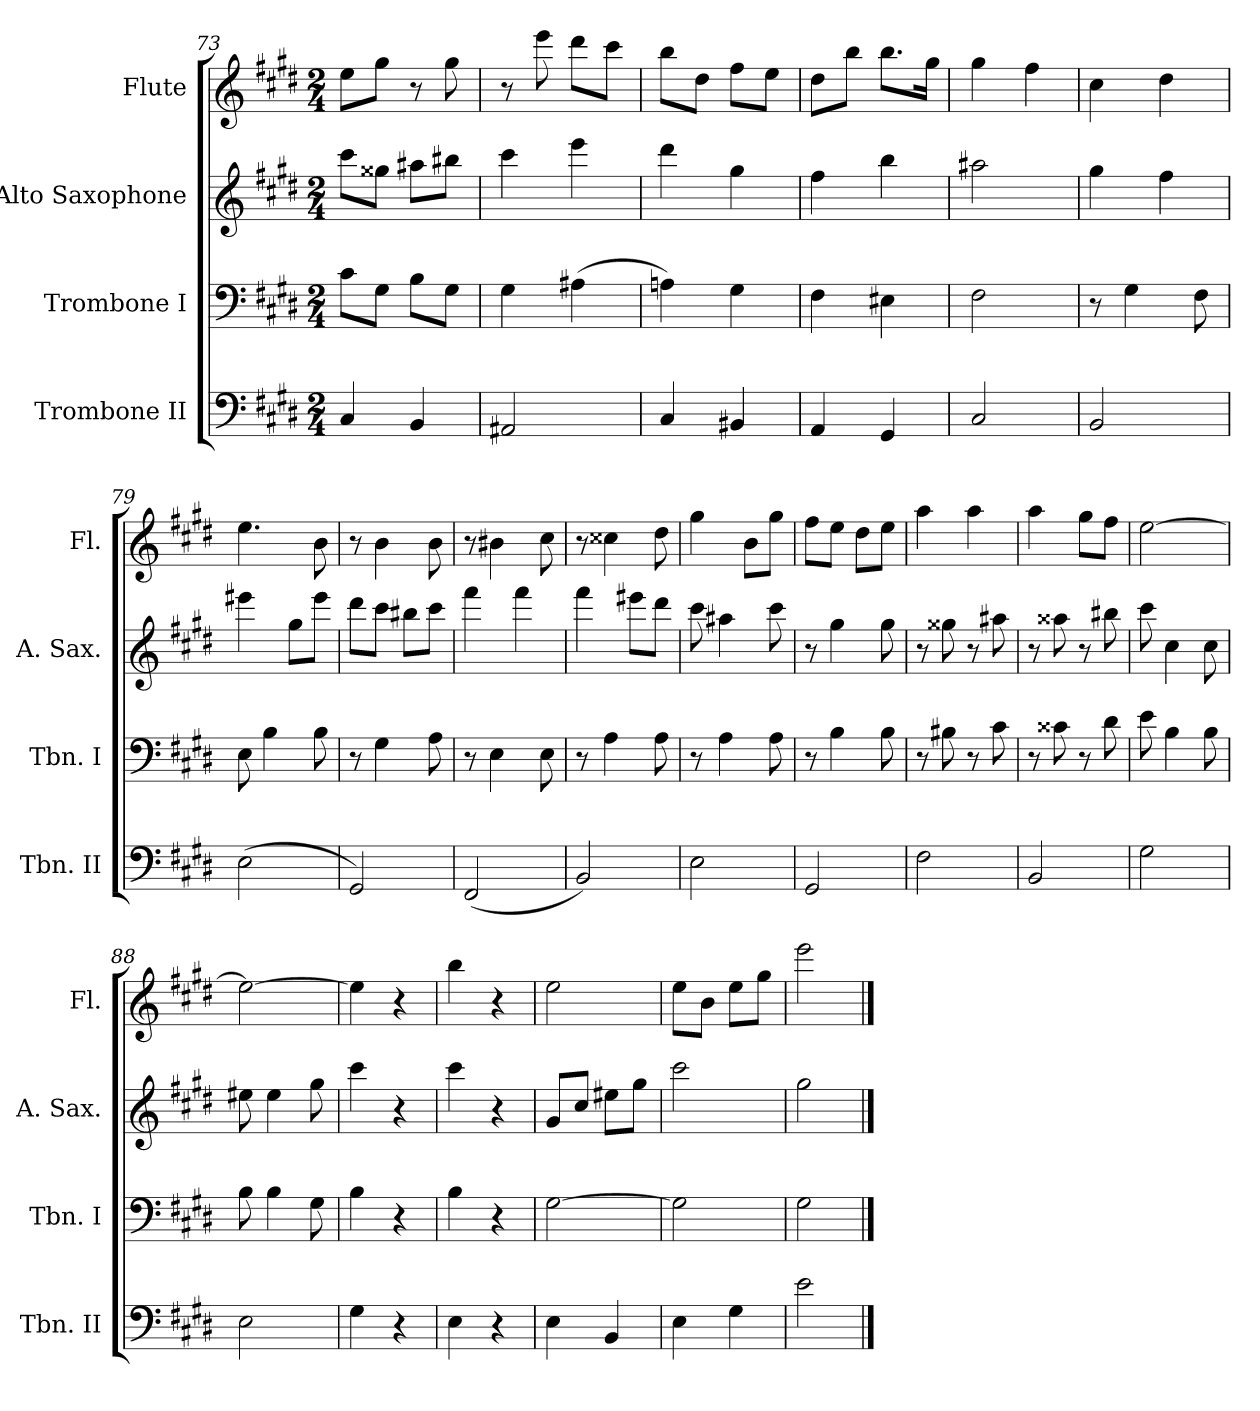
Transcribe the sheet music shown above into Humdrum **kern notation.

**kern	**kern	**kern	**kern
*part4	*part3	*part2	*part1
*staff4	*staff3	*staff2	*staff1
*I"Trombone II	*I"Trombone I	*I"Alto Saxophone	*I"Flute
*I'Tbn. II	*I'Tbn. I	*I'A. Sax.	*I'Fl.
*clefF4	*clefF4	*clefG2	*clefG2
*	*	*ITrd5c9	*
*k[f#c#g#d#]	*k[f#c#g#d#]	*k[f#]	*k[f#c#g#d#]
*M2/4	*M2/4	*M2/4	*M2/4
=73	=73	=73	=73
4C#/	8c#\L	8ee\L	8ee\L
.	8G#\J	8b#X\J	8gg#\J
4BB/	8B\L	8cc#X\L	8r
.	8G#\J	8dd#X\J	8gg#\
=74	=74	=74	=74
2AA#X/	4G#\	4ee\	8r
.	.	.	8eee\
.	(4A#X\	4gg\	8ddd#\L
.	.	.	8ccc#\J
=75	=75	=75	=75
4C#/	4An\)	4ff#\	8bb\L
.	.	.	8dd#\J
4BB#X/	4G#\	4b\	8ff#\L
.	.	.	8ee\J
=76	=76	=76	=76
4AA/	4F#\	4a\	8dd#\L
.	.	.	8bb\J
4GG#/	4E#X\	4dd\	8.bb\L
.	.	.	16gg#\Jk
!!LO:PB:g=z
=77	=77	=77	=77
2C#/	2F#\	2cc#X\	4gg#\
.	.	.	4ff#\
=78	=78	=78	=78
2BB/	8r	4b\	4cc#\
.	4G#\	.	.
.	.	4a\	4dd#\
.	8F#\	.	.
=79	=79	=79	=79
(2E\	8E\	4gg#X\	4.ee\
.	4B\	.	.
.	.	8b\L	.
.	8B\	8gg#\J	8b\
=80	=80	=80	=80
2GG#/)	8r	8ff#\L	8r
.	4G#\	8ee\J	4b\
.	.	8dd#X\L	.
.	8A\	8ee\J	8b\
=81	=81	=81	=81
(2FF#/	8r	4aa\	8r
.	4E\	.	4b#X\
.	.	4aa\	.
.	8E\	.	8cc#\
=82	=82	=82	=82
2BB/)	8r	4aa\	8r
.	4A\	.	4cc##X\
.	.	8gg#X\L	.
.	8A\	8ff#\J	8dd#\
=83	=83	=83	=83
2E\	8r	8ee\	4gg#\
.	4A\	4cc#X\	.
.	.	.	8b\L
.	8A\	8ee\	8gg#\J
=84	=84	=84	=84
2GG#/	8r	8r	8ff#\L
.	4B\	4b\	8ee\J
.	.	.	8dd#\L
.	8B\	8b\	8ee\J
!!LO:LB:g=z
=85	=85	=85	=85
2F#\	8r	8r	4aa\
.	8B#X\	8b#X\	.
.	8r	8r	4aa\
.	8c#\	8cc#X\	.
=86	=86	=86	=86
2BB/	8r	8r	4aa\
.	8c##X\	8cc##X\	.
.	8r	8r	8gg#\L
.	8d#\	8dd#X\	8ff#\J
=87	=87	=87	=87
2G#\	8e\	8ee\	[2ee\
.	4B\	4e\	.
.	8B\	8e\	.
=88	=88	=88	=88
2E\	8B\	8g#X\	2ee\_
.	4B\	4g#\	.
.	8G#\	8b\	.
=89	=89	=89	=89
4G#\	4B\	4ee\	4ee\]
4r	4r	4r	4r
=90	=90	=90	=90
4E\	4B\	4ee\	4bb\
4r	4r	4r	4r
=91	=91	=91	=91
4E\	[2G#\	8B/L	2ee\
.	.	8e/J	.
4BB/	.	8g#X\L	.
.	.	8b\J	.
=92	=92	=92	=92
4E\	2G#\]	2ee\	8ee\L
.	.	.	8b\J
4G#\	.	.	8ee\L
.	.	.	8gg#\J
!!LO:LB:g=z
=93	=93	=93	=93
2e\	2G#\	2b\	2eee\
==	==	==	==
*-	*-	*-	*-
